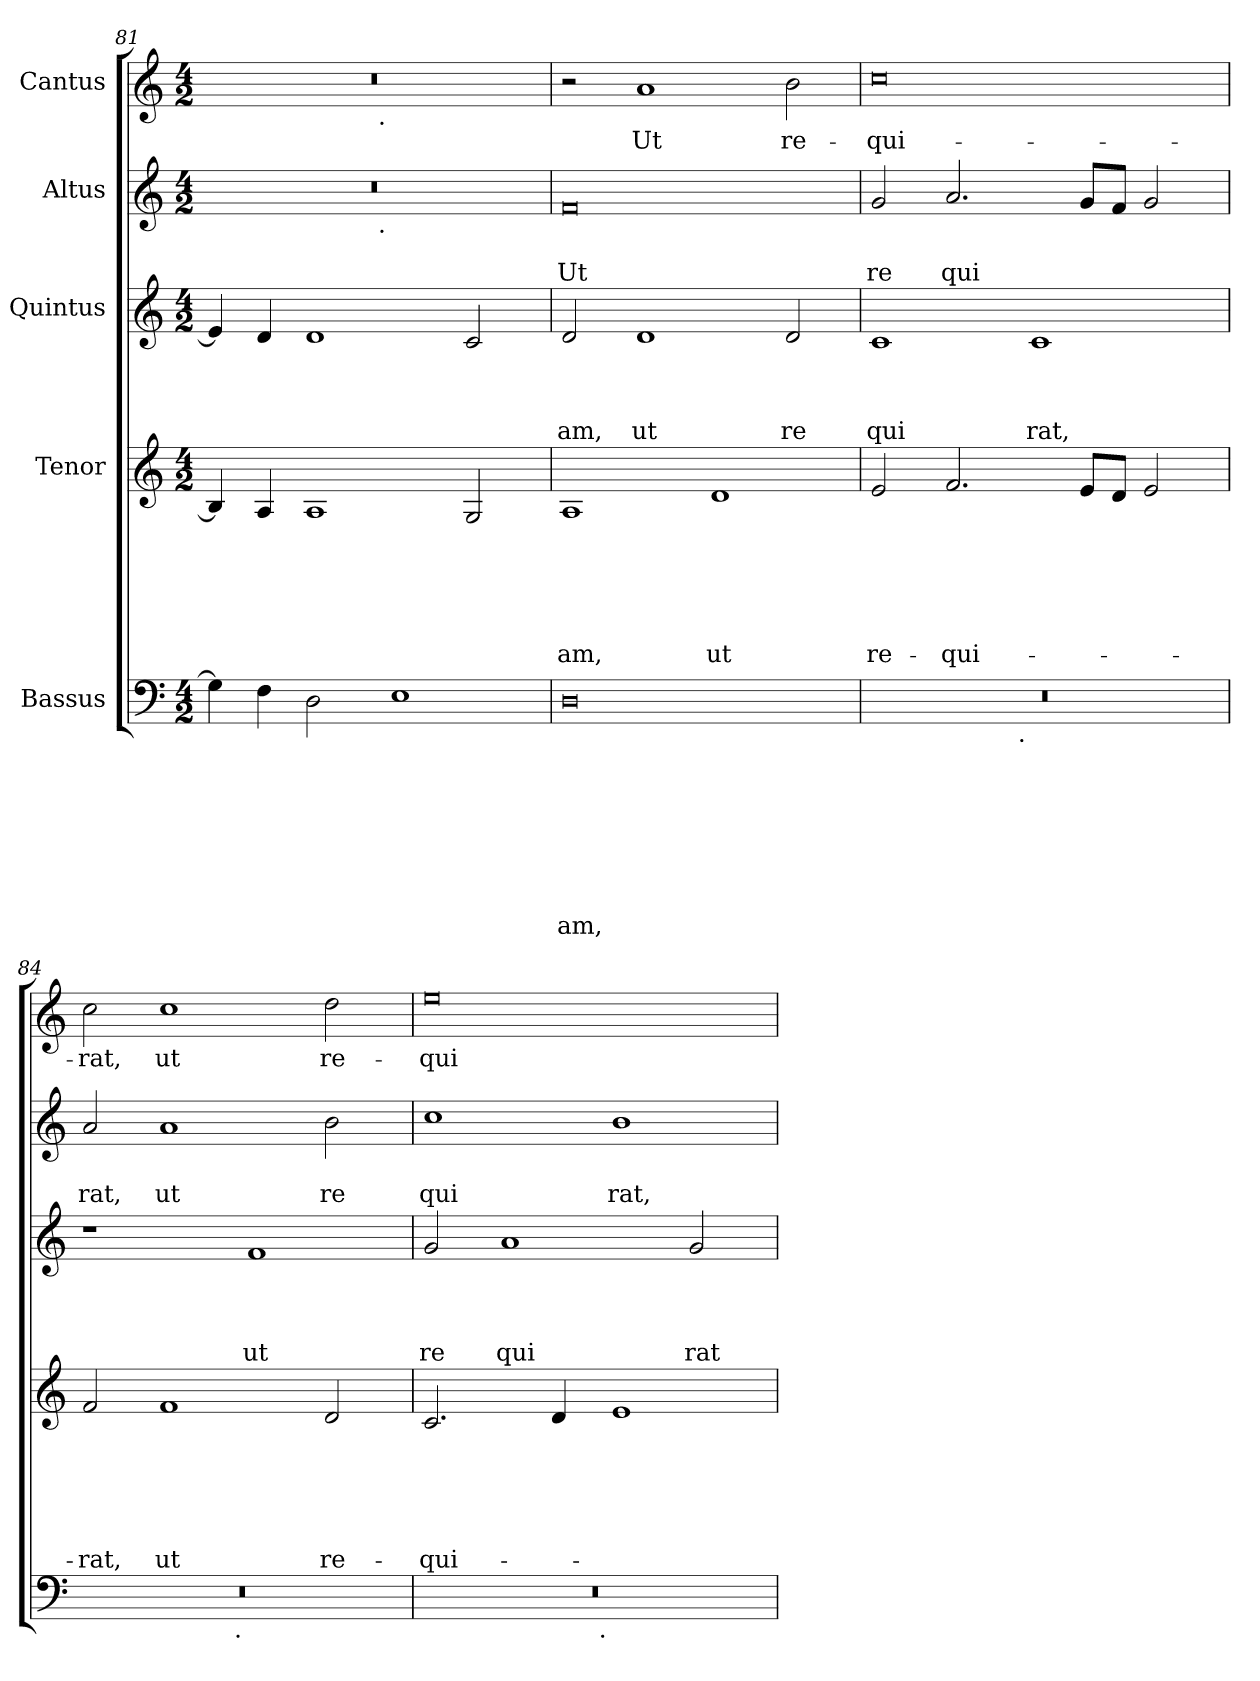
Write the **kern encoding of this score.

**kern	**text	**text	**text	**text	**text	**text	**text	**text	**kern	**text	**text	**text	**text	**text	**text	**kern	**text	**text	**text	**text	**kern	**text	**text	**kern	**text
*part5	*part5	*part5	*part5	*part5	*part5	*part5	*part5	*part5	*part4	*part4	*part4	*part4	*part4	*part4	*part4	*part3	*part3	*part3	*part3	*part3	*part2	*part2	*part2	*part1	*part1
*staff5	*staff5	*staff5	*staff5	*staff5	*staff5	*staff5	*staff5	*staff5	*staff4	*staff4	*staff4	*staff4	*staff4	*staff4	*staff4	*staff3	*staff3	*staff3	*staff3	*staff3	*staff2	*staff2	*staff2	*staff1	*staff1
*I"Bassus	*	*	*	*	*	*	*	*	*I"Tenor	*	*	*	*	*	*	*I"Quintus	*	*	*	*	*I"Altus	*	*	*I"Cantus	*
*clefF4	*	*	*	*	*	*	*	*	*clefG2	*	*	*	*	*	*	*clefG2	*	*	*	*	*clefG2	*	*	*clefG2	*
*k[]	*	*	*	*	*	*	*	*	*k[]	*	*	*	*	*	*	*k[]	*	*	*	*	*k[]	*	*	*k[]	*
*C:	*	*	*	*	*	*	*	*	*C:	*	*	*	*	*	*	*C:	*	*	*	*	*C:	*	*	*C:	*
*M4/2	*	*	*	*	*	*	*	*	*M4/2	*	*	*	*	*	*	*M4/2	*	*	*	*	*M4/2	*	*	*M4/2	*
=81	=81	=81	=81	=81	=81	=81	=81	=81	=81	=81	=81	=81	=81	=81	=81	=81	=81	=81	=81	=81	=81	=81	=81	=81	=81
*	*	*	*	*	*	*	*	*	*	*	*	*	*	*	*	*	*	*	*	*	*^	*	*	*^	*
4G\]	.	.	.	.	.	.	.	.	4B/]	.	.	.	.	.	.	4e/]	.	.	.	.	0r	2ryy	.	.	0r	2ryy	.
4F\	.	.	.	.	.	.	.	.	4A/	.	.	.	.	.	.	4d/	.	.	.	.	.	.	.	.	.	.	.
2D\	.	.	.	.	.	.	.	.	1A	.	.	.	.	.	.	1d	.	.	.	.	.	4...ryy	.	.	.	4...ryy	.
!	!	!	!	!	!	!	!	!	!	!	!	!	!	!	!	!	!	!	!	!	!	!	!	!	!	!LO:TX:b:t=.	!
!	!	!	!	!	!	!	!	!	!	!	!	!	!	!	!	!	!	!	!	!	!	!LO:TX:b:t=.	!	!	!	!	!
.	.	.	.	.	.	.	.	.	.	.	.	.	.	.	.	.	.	.	.	.	.	1ryy	.	.	.	1ryy	.
1E	.	.	.	.	.	.	.	.	.	.	.	.	.	.	.	.	.	.	.	.	.	.	.	.	.	.	.
.	.	.	.	.	.	.	.	.	2G/	.	.	.	.	.	.	2c/	.	.	.	.	.	.	.	.	.	.	.
.	.	.	.	.	.	.	.	.	.	.	.	.	.	.	.	.	.	.	.	.	.	32ryy	.	.	.	32ryy	.
!!LO:PB:g=z
=82	=82	=82	=82	=82	=82	=82	=82	=82	=82	=82	=82	=82	=82	=82	=82	=82	=82	=82	=82	=82	=82	=82	=82	=82	=82	=82	=82
!	!	!	!	!	!	!	!	!LO:LY:b	!	!	!	!	!	!	!LO:LY:b	!	!	!	!	!LO:LY:b	!	!	!	!LO:LY:b	!	!	!
*	*	*	*	*	*	*	*	*	*	*	*	*	*	*	*	*	*	*	*	*	*v	*v	*	*	*	*	*
*	*	*	*	*	*	*	*	*	*	*	*	*	*	*	*	*	*	*	*	*	*	*	*	*v	*v	*
0D	.	.	.	.	.	.	.	-am,	1A	.	.	.	.	.	am,	2d/	.	.	.	am,	0f	.	Ut	2r	.
!	!	!	!	!	!	!	!	!	!	!	!	!	!	!	!	!	!	!	!	!LO:LY:b	!	!	!	!	!LO:LY:b
.	.	.	.	.	.	.	.	.	.	.	.	.	.	.	.	1d	.	.	.	ut	.	.	.	1a	Ut
!	!	!	!	!	!	!	!	!	!	!	!	!	!	!	!LO:LY:b	!	!	!	!	!	!	!	!	!	!
.	.	.	.	.	.	.	.	.	1d	.	.	.	.	.	ut	.	.	.	.	.	.	.	.	.	.
!	!	!	!	!	!	!	!	!	!	!	!	!	!	!	!	!	!	!	!	!LO:LY:b	!	!	!	!	!LO:LY:b
.	.	.	.	.	.	.	.	.	.	.	.	.	.	.	.	2d/	.	.	.	re	.	.	.	2b\	re-
=83	=83	=83	=83	=83	=83	=83	=83	=83	=83	=83	=83	=83	=83	=83	=83	=83	=83	=83	=83	=83	=83	=83	=83	=83	=83
!	!	!	!	!	!	!	!	!	!	!	!	!	!	!	!LO:LY:b	!	!	!	!	!LO:LY:b	!	!	!LO:LY:b	!	!LO:LY:b
*^	*	*	*	*	*	*	*	*	*	*	*	*	*	*	*	*	*	*	*	*	*	*	*	*	*
0r	2ryy	.	.	.	.	.	.	.	.	2e/	.	.	.	.	.	re-	1c	.	.	.	qui	2g/	.	re	0cc	-qui-
!	!	!	!	!	!	!	!	!	!	!	!	!	!	!	!	!LO:LY:b	!	!	!	!	!	!	!	!LO:LY:b	!	!
.	4...ryy	.	.	.	.	.	.	.	.	2.f/	.	.	.	.	.	-qui-	.	.	.	.	.	2.a/	.	qui	.	.
!	!LO:TX:b:t=.	!	!	!	!	!	!	!	!	!	!	!	!	!	!	!	!	!	!	!	!	!	!	!	!	!
.	1ryy	.	.	.	.	.	.	.	.	.	.	.	.	.	.	.	.	.	.	.	.	.	.	.	.	.
!	!	!	!	!	!	!	!	!	!	!	!	!	!	!	!	!	!	!	!	!	!LO:LY:b	!	!	!	!	!
.	.	.	.	.	.	.	.	.	.	.	.	.	.	.	.	.	1c	.	.	.	rat,	.	.	.	.	.
.	.	.	.	.	.	.	.	.	.	8e/L	.	.	.	.	.	.	.	.	.	.	.	8g/L	.	.	.	.
.	.	.	.	.	.	.	.	.	.	8d/J	.	.	.	.	.	.	.	.	.	.	.	8f/J	.	.	.	.
.	.	.	.	.	.	.	.	.	.	2e/	.	.	.	.	.	.	.	.	.	.	.	2g/	.	.	.	.
.	32ryy	.	.	.	.	.	.	.	.	.	.	.	.	.	.	.	.	.	.	.	.	.	.	.	.	.
=84	=84	=84	=84	=84	=84	=84	=84	=84	=84	=84	=84	=84	=84	=84	=84	=84	=84	=84	=84	=84	=84	=84	=84	=84	=84	=84
!	!	!	!	!	!	!	!	!	!	!	!	!	!	!	!	!LO:LY:b	!	!	!	!	!	!	!	!LO:LY:b	!	!LO:LY:b
0r	2ryy	.	.	.	.	.	.	.	.	2f/	.	.	.	.	.	-rat,	1r	.	.	.	.	2a/	.	rat,	2cc\	-rat,
!	!	!	!	!	!	!	!	!	!	!	!	!	!	!	!	!LO:LY:b	!	!	!	!	!	!	!	!LO:LY:b	!	!LO:LY:b
.	4...ryy	.	.	.	.	.	.	.	.	1f	.	.	.	.	.	ut	.	.	.	.	.	1a	.	ut	1cc	ut
!	!LO:TX:b:t=.	!	!	!	!	!	!	!	!	!	!	!	!	!	!	!	!	!	!	!	!	!	!	!	!	!
.	1ryy	.	.	.	.	.	.	.	.	.	.	.	.	.	.	.	.	.	.	.	.	.	.	.	.	.
!	!	!	!	!	!	!	!	!	!	!	!	!	!	!	!	!	!	!	!	!	!LO:LY:b	!	!	!	!	!
.	.	.	.	.	.	.	.	.	.	.	.	.	.	.	.	.	1f	.	.	.	ut	.	.	.	.	.
!	!	!	!	!	!	!	!	!	!	!	!	!	!	!	!	!LO:LY:b	!	!	!	!	!	!	!	!LO:LY:b	!	!LO:LY:b
.	.	.	.	.	.	.	.	.	.	2d/	.	.	.	.	.	re-	.	.	.	.	.	2b\	.	re	2dd\	re-
.	32ryy	.	.	.	.	.	.	.	.	.	.	.	.	.	.	.	.	.	.	.	.	.	.	.	.	.
=85	=85	=85	=85	=85	=85	=85	=85	=85	=85	=85	=85	=85	=85	=85	=85	=85	=85	=85	=85	=85	=85	=85	=85	=85	=85	=85
!	!	!	!	!	!	!	!	!	!	!	!	!	!	!	!	!LO:LY:b	!	!	!	!	!LO:LY:b	!	!	!LO:LY:b	!	!LO:LY:b
0r	2ryy	.	.	.	.	.	.	.	.	2.c/	.	.	.	.	.	-qui-	2g/	.	.	.	re	1cc	.	qui	0ee	-qui-
!	!	!	!	!	!	!	!	!	!	!	!	!	!	!	!	!	!	!	!	!	!LO:LY:b	!	!	!	!	!
.	4...ryy	.	.	.	.	.	.	.	.	.	.	.	.	.	.	.	1a	.	.	.	qui	.	.	.	.	.
.	.	.	.	.	.	.	.	.	.	4d/	.	.	.	.	.	.	.	.	.	.	.	.	.	.	.	.
!	!LO:TX:b:t=.	!	!	!	!	!	!	!	!	!	!	!	!	!	!	!	!	!	!	!	!	!	!	!	!	!
.	1ryy	.	.	.	.	.	.	.	.	.	.	.	.	.	.	.	.	.	.	.	.	.	.	.	.	.
!	!	!	!	!	!	!	!	!	!	!	!	!	!	!	!	!	!	!	!	!	!	!	!	!LO:LY:b	!	!
.	.	.	.	.	.	.	.	.	.	1e	.	.	.	.	.	.	.	.	.	.	.	1b	.	rat,	.	.
!	!	!	!	!	!	!	!	!	!	!	!	!	!	!	!	!	!	!	!	!	!LO:LY:b	!	!	!	!	!
.	.	.	.	.	.	.	.	.	.	.	.	.	.	.	.	.	2g/	.	.	.	rat	.	.	.	.	.
.	32ryy	.	.	.	.	.	.	.	.	.	.	.	.	.	.	.	.	.	.	.	.	.	.	.	.	.
*v	*v	*	*	*	*	*	*	*	*	*	*	*	*	*	*	*	*	*	*	*	*	*	*	*	*	*
=	=	=	=	=	=	=	=	=	=	=	=	=	=	=	=	=	=	=	=	=	=	=	=	=	=
*-	*-	*-	*-	*-	*-	*-	*-	*-	*-	*-	*-	*-	*-	*-	*-	*-	*-	*-	*-	*-	*-	*-	*-	*-	*-
